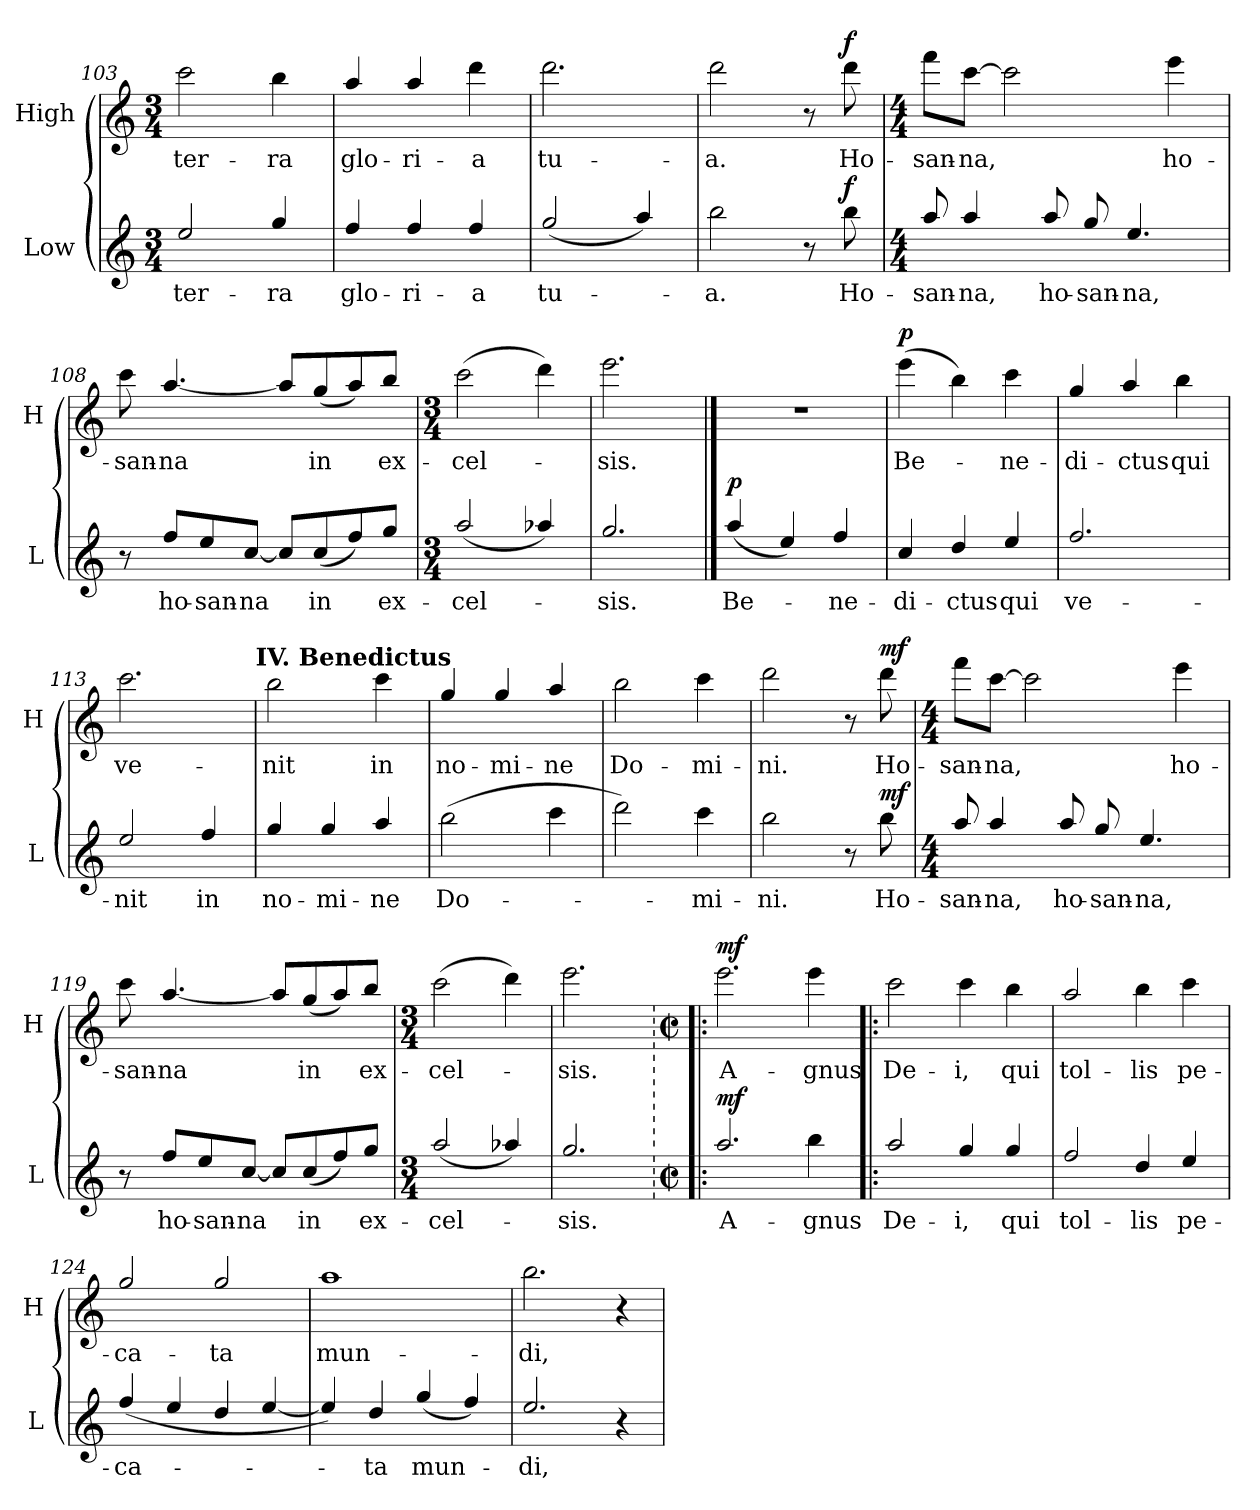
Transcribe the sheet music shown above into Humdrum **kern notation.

**kern	**text	**dynam	**kern	**text	**dynam
*part2	*part2	*part2	*part1	*part1	*part1
*staff2	*staff2	*staff2	*staff1	*staff1	*staff1
*I"Low	*	*	*I"High	*	*
*I'L	*	*	*I'H	*	*
*clefG2	*	*	*clefG2	*	*
*ITrd7c12	*	*	*ITrd7c12	*	*
*k[]	*	*	*k[]	*	*
*C:	*	*	*C:	*	*
*M3/4	*	*	*M3/4	*	*
=103	=103	=103	=103	=103	=103
!	!LO:LY:b	!	!	!LO:LY:b	!
2e/	ter-	.	2cc\	ter-	.
!	!LO:LY:b	!	!	!LO:LY:b	!
4g/	-ra	.	4b\	-ra	.
=104	=104	=104	=104	=104	=104
!	!LO:LY:b	!	!	!LO:LY:b	!
4f/	glo-	.	4a/	glo-	.
!	!LO:LY:b	!	!	!LO:LY:b	!
4f/	-ri-	.	4a/	-ri-	.
!	!LO:LY:b	!	!	!LO:LY:b	!
4f/	-a	.	4dd\	-a	.
=105	=105	=105	=105	=105	=105
!	!LO:LY:b	!	!	!LO:LY:b	!
(<2g/	tu-	.	2.dd\	tu-	.
4a/)	.	.	.	.	.
!!LO:LB:g=z
=106	=106	=106	=106	=106	=106
!	!LO:LY:b	!	!	!LO:LY:b	!
2b\	-a.	.	2dd\	-a.	.
8r	.	.	8r	.	.
!	!LO:LY:b	!LO:DY:a	!	!LO:LY:b	!LO:DY:a
8b\	Ho-	f	8dd\	Ho-	f
=107	=107	=107	=107	=107	=107
*M4/4	*	*	*M4/4	*	*
!	!LO:LY:b	!	!	!LO:LY:b	!
8a/	-san-	.	8ff\L	-san-	.
!	!LO:LY:b	!	!	!LO:LY:b	!
4a/	-na,	.	[8cc\J	-na,	.
.	.	.	2cc\]	.	.
!	!LO:LY:b	!	!	!	!
8a/	ho-	.	.	.	.
!	!LO:LY:b	!	!	!	!
8g/	-san-	.	.	.	.
!	!LO:LY:b	!	!	!	!
4.e/	-na,	.	.	.	.
!	!	!	!	!LO:LY:b	!
.	.	.	4ee\	ho-	.
=108	=108	=108	=108	=108	=108
!	!	!	!	!LO:LY:b	!
8r	.	.	8cc\	-san-	.
!	!LO:LY:b	!	!	!LO:LY:b	!
8f/L	ho-	.	[4.a/	-na	.
!	!LO:LY:b	!	!	!	!
8e/	-san-	.	.	.	.
!	!LO:LY:b	!	!	!	!
[8c/J	-na	.	.	.	.
8c/L]	.	.	8a/L]	.	.
!	!LO:LY:b	!	!	!LO:LY:b	!
(<8c/	in	.	(<8g/	in	.
8f/)	.	.	8a/)	.	.
!	!LO:LY:b	!	!	!LO:LY:b	!
8g/J	ex-	.	8b/J	ex-	.
=109	=109	=109	=109	=109	=109
*M3/4	*	*	*M3/4	*	*
!	!LO:LY:b	!	!	!LO:LY:b	!
(<2a/	-cel-	.	(>2cc\	-cel-	.
4a-X/)	.	.	4dd\)	.	.
=110	=110	=110	=110	=110	=110
!	!LO:LY:b	!	!	!LO:LY:b	!
2.g/	-sis.	.	2.ee\	-sis.	.
!!LO:LB:g=z
==110X3	==110X3	==110X3	==110X3	==110X3	==110X3
!	!LO:LY:b	!LO:DY:a	!	!	!
(<4a/	Be-	p	2.r	.	.
4e/)	.	.	.	.	.
!	!LO:LY:b	!	!	!	!
4f/	-ne-	.	.	.	.
=111	=111	=111	=111	=111	=111
!	!LO:LY:b	!	!	!LO:LY:b	!LO:DY:a
4c/	-di-	.	(>4ee\	Be-	p
!	!LO:LY:b	!	!	!	!
4d/	-ctus	.	4b\)	.	.
!	!LO:LY:b	!	!	!LO:LY:b	!
4e/	qui	.	4cc\	-ne-	.
=112	=112	=112	=112	=112	=112
!	!LO:LY:b	!	!	!LO:LY:b	!
2.f/	ve-	.	4g/	-di-	.
!	!	!	!	!LO:LY:b	!
.	.	.	4a/	-ctus	.
!	!	!	!	!LO:LY:b	!
.	.	.	4b\	qui	.
=113	=113	=113	=113	=113	=113
!	!LO:LY:b	!	!	!LO:LY:b	!
2e/	-nit	.	2.cc\	ve-	.
!	!LO:LY:b	!	!	!	!
4f/	in	.	.	.	.
!	!	!	!LO:TX:a:B:t=IV. Benedictus	!	!
=114	=114	=114	=114	=114	=114
!	!LO:LY:b	!	!	!LO:LY:b	!
4g/	no-	.	2b\	-nit	.
!	!LO:LY:b	!	!	!	!
4g/	-mi-	.	.	.	.
!	!LO:LY:b	!	!	!LO:LY:b	!
4a/	-ne	.	4cc\	in	.
=115	=115	=115	=115	=115	=115
!	!LO:LY:b	!	!	!LO:LY:b	!
(>2b\	Do-	.	4g/	no-	.
!	!	!	!	!LO:LY:b	!
.	.	.	4g/	-mi-	.
!	!	!	!	!LO:LY:b	!
4cc\	.	.	4a/	-ne	.
=116	=116	=116	=116	=116	=116
!	!	!	!	!LO:LY:b	!
2dd\)	.	.	2b\	Do-	.
!	!LO:LY:b	!	!	!LO:LY:b	!
4cc\	-mi-	.	4cc\	-mi-	.
=117	=117	=117	=117	=117	=117
!	!LO:LY:b	!	!	!LO:LY:b	!
2b\	-ni.	.	2dd\	-ni.	.
8r	.	.	8r	.	.
!	!LO:LY:b	!LO:DY:a	!	!LO:LY:b	!LO:DY:a
8b\	Ho-	mf	8dd\	Ho-	mf
!!LO:LB:g=z
=118	=118	=118	=118	=118	=118
*M4/4	*	*	*M4/4	*	*
!	!LO:LY:b	!	!	!LO:LY:b	!
8a/	-san-	.	8ff\L	-san-	.
!	!LO:LY:b	!	!	!LO:LY:b	!
4a/	-na,	.	[8cc\J	-na,	.
.	.	.	2cc\]	.	.
!	!LO:LY:b	!	!	!	!
8a/	ho-	.	.	.	.
!	!LO:LY:b	!	!	!	!
8g/	-san-	.	.	.	.
!	!LO:LY:b	!	!	!	!
4.e/	-na,	.	.	.	.
!	!	!	!	!LO:LY:b	!
.	.	.	4ee\	ho-	.
=119	=119	=119	=119	=119	=119
!	!	!	!	!LO:LY:b	!
8r	.	.	8cc\	-san-	.
!	!LO:LY:b	!	!	!LO:LY:b	!
8f/L	ho-	.	[4.a/	-na	.
!	!LO:LY:b	!	!	!	!
8e/	-san-	.	.	.	.
!	!LO:LY:b	!	!	!	!
[8c/J	-na	.	.	.	.
8c/L]	.	.	8a/L]	.	.
!	!LO:LY:b	!	!	!LO:LY:b	!
(<8c/	in	.	(<8g/	in	.
8f/)	.	.	8a/)	.	.
!	!LO:LY:b	!	!	!LO:LY:b	!
8g/J	ex-	.	8b/J	ex-	.
=120	=120	=120	=120	=120	=120
*M3/4	*	*	*M3/4	*	*
!	!LO:LY:b	!	!	!LO:LY:b	!
(<2a/	-cel-	.	(>2cc\	-cel-	.
4a-X/)	.	.	4dd\)	.	.
=121	=121	=121	=121	=121	=121
!	!LO:LY:b	!	!	!LO:LY:b	!
2.g/	-sis.	.	2.ee\	-sis.	.
!!LO:PB:g=z
=121X4|!:	=121X4|!:	=121X4|!:	=121X4|!:	=121X4|!:	=121X4|!:
*M2/2	*	*	*M2/2	*	*
*met(c|)	*	*	*met(c|)	*	*
*	*	*	*MM108	*	*
!	!LO:LY:b	!LO:DY:a	!	!LO:LY:b	!LO:DY:a
2.a/	A-	mf	2.ee\	A-	mf
!	!LO:LY:b	!	!	!LO:LY:b	!
4b\	-gnus	.	4ee\	-gnus	.
=122	=122	=122	=122	=122	=122
!	!LO:LY:b	!	!	!LO:LY:b	!
2a/	De-	.	2cc\	De-	.
!	!LO:LY:b	!	!	!LO:LY:b	!
4g/	-i,	.	4cc\	-i,	.
!	!LO:LY:b	!	!	!LO:LY:b	!
4g/	qui	.	4b\	qui	.
=123	=123	=123	=123	=123	=123
!	!LO:LY:b	!	!	!LO:LY:b	!
2f/	tol-	.	2a/	tol-	.
!	!LO:LY:b	!	!	!LO:LY:b	!
4d/	-lis	.	4b\	-lis	.
!	!LO:LY:b	!	!	!LO:LY:b	!
4e/	pe-	.	4cc\	pe-	.
=124	=124	=124	=124	=124	=124
!	!LO:LY:b	!	!	!LO:LY:b	!
(<4f/	-ca-	.	2g/	-ca-	.
4e/	.	.	.	.	.
!	!	!	!	!LO:LY:b	!
4d/	.	.	2g/	-ta	.
[4e/	.	.	.	.	.
=125	=125	=125	=125	=125	=125
!	!	!	!	!LO:LY:b	!
4e/])	.	.	1a	mun-	.
!	!LO:LY:b	!	!	!	!
4d/	-ta	.	.	.	.
!	!LO:LY:b	!	!	!	!
(<4g/	mun-	.	.	.	.
4f/)	.	.	.	.	.
=126	=126	=126	=126	=126	=126
!	!LO:LY:b	!	!	!LO:LY:b	!
2.e/	-di,	.	2.b\	-di,	.
4r	.	.	4r	.	.
=	=	=	=	=	=
*-	*-	*-	*-	*-	*-
